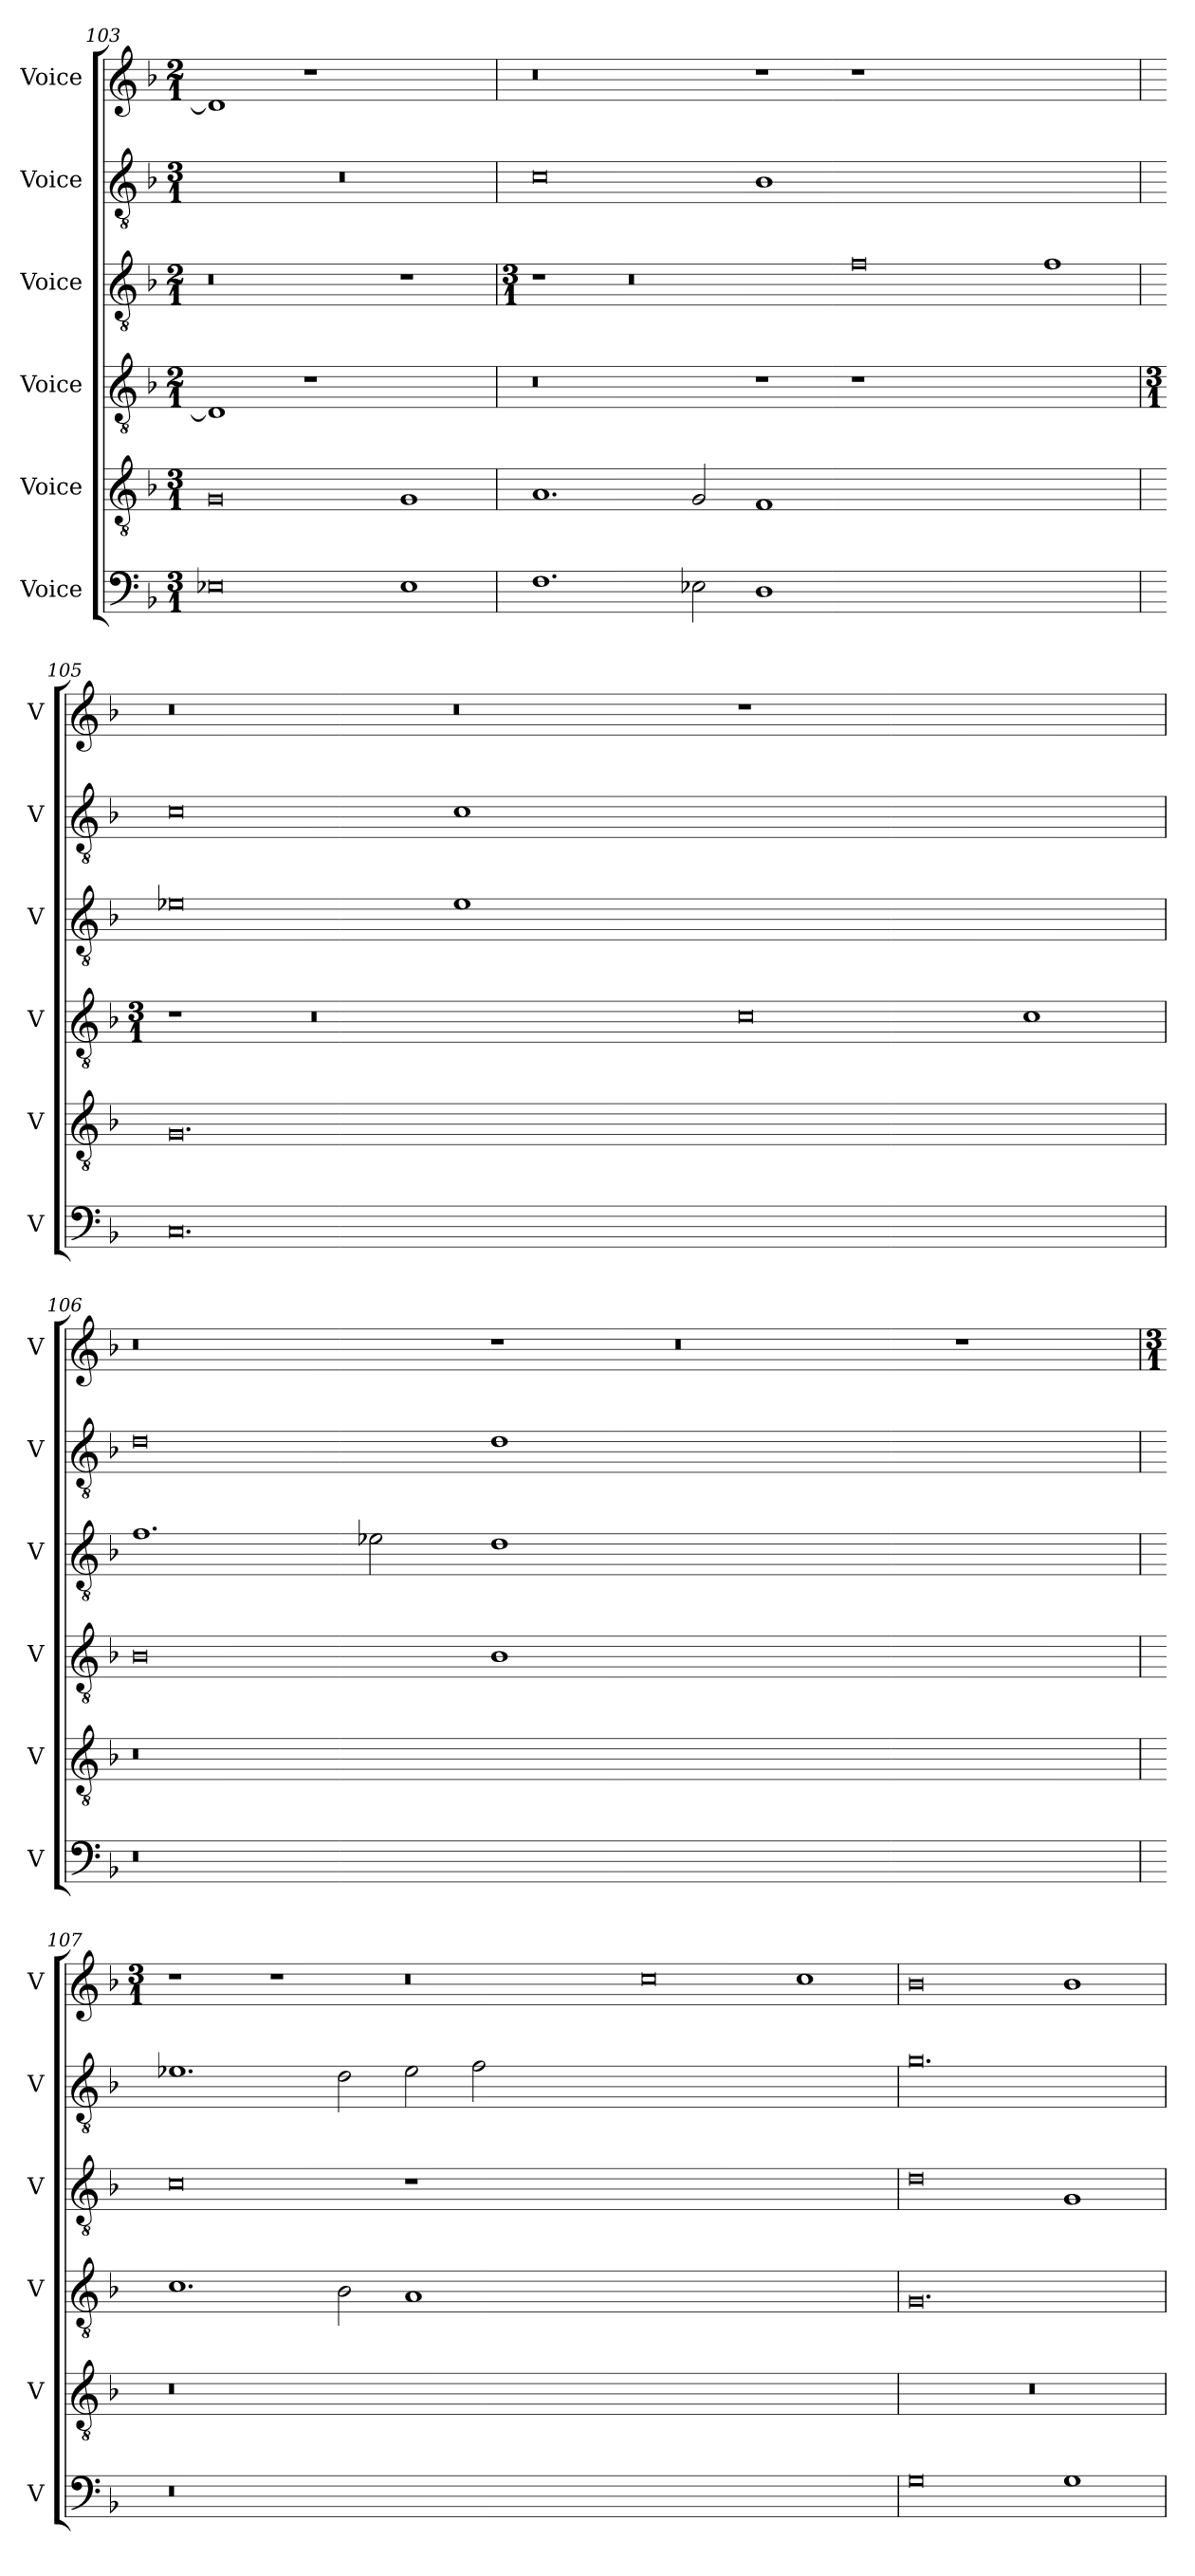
**kern	**kern	**kern	**kern	**kern	**kern
*part6	*part5	*part4	*part3	*part2	*part1
*staff6	*staff5	*staff4	*staff3	*staff2	*staff1
*I"Voice	*I"Voice	*I"Voice	*I"Voice	*I"Voice	*I"Voice
*I'V	*I'V	*I'V	*I'V	*I'V	*I'V
!!LO:LB:g=z
*clefF4	*clefGv2	*clefGv2	*clefGv2	*clefGv2	*clefG2
*k[b-]	*k[b-]	*k[b-]	*k[b-]	*k[b-]	*k[b-]
*M3/1	*M3/1	*M2/1	*M2/1	*M3/1	*M2/1
=103	=103	=103	=103	=103	=103
0E-X	0G	1D]	0r	0.r	1d]
.	.	1r	.	.	1r
1E-	1G	1ryy	1r	.	1ryy
=104	=104	=104	=104	=104	=104
*	*	*	*M3/1	*	*
1.F	1.A	0r	1r	0c	0r
.	.	.	0r	.	.
2E-X\	2G/	.	.	.	.
1D	1F	1r	.	1B-	1r
1ryy	1ryy	1r	0f	1ryy	1r
0ryy	0ryy	1ryy	.	0ryy	1ryy
.	.	1ryy	1f	.	1ryy
!!LO:PB:g=z
=105	=105	=105	=105	=105	=105
*	*	*M3/1	*	*	*
0.C	0.G	1r	0e-X	0c	0r
.	.	0.r	.	.	.
.	.	.	1e-	1c	0r
1ryy	1ryy	.	1ryy	1ryy	.
0.ryy	0.ryy	0c	0.ryy	0.ryy	1r
.	.	.	.	.	1ryy
.	.	1c	.	.	1ryy
=106	=106	=106	=106	=106	=106
0.r	0.r	0B-	1.f	0d	0r
.	.	.	2e-X\	.	.
.	.	1B-	1d	1d	1r
0.ryy	0.ryy	0.ryy	0.ryy	0.ryy	0r
.	.	.	.	.	1r
!!LO:LB:g=z
=107	=107	=107	=107	=107	=107
*	*	*	*	*	*M3/1
0.r	0.r	1.c	0c	1.e-X	1r
.	.	.	.	.	1r
.	.	2B-\	.	2d\	.
.	.	1A	1r	2e-\	0r
.	.	.	.	2f\	.
1ryy	1ryy	1ryy	1ryy	1ryy	.
0.ryy	0.ryy	0.ryy	0.ryy	0.ryy	0cc
.	.	.	.	.	1cc
=108	=108	=108	=108	=108	=108
0G	0.r	0.G	0d	0.g	0b-
1G	.	.	1G	.	1b-
=	=	=	=	=	=
*-	*-	*-	*-	*-	*-
